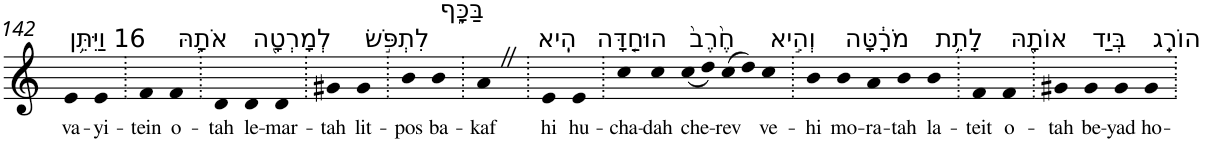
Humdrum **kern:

**kern	**text
*part1	*part1
*staff1	*staff1
*I"Piano	*
*I'Pno	*
!!LO:PB:g=z
*clefG2	*
*k[]	*
=142	=142
!LO:TX:a:t=16 וַיִּתֵּ֥ן	!
!	!LO:LY:b
4e	va-
!	!LO:LY:b
4e	-yi-
=143.	=143.
!	!LO:LY:b
4f	-tein
!LO:TX:a:t=אֹתָ֛הּ	!
!	!LO:LY:b
4f	o-
=144.	=144.
!	!LO:LY:b
4d	-tah
!LO:TX:a:t=לְמָרְטָ֖ה	!
!	!LO:LY:b
4d	le-
!	!LO:LY:b
4d	-mar-
=145.	=145.
!	!LO:LY:b
4g#X	-tah
!LO:TX:a:t=לִתְפֹּ֣שׂ	!
!	!LO:LY:b
4g#	lit-
=146.	=146.
!	!LO:LY:b
4b	-pos
!LO:TX:a:t=בַּכָּ֑ף	!
!	!LO:LY:b
4b	ba-
=147.	=147.
!	!LO:LY:b
4aZ	-kaf
=148.	=148.
!LO:TX:a:t=הִֽיא	!
!	!LO:LY:b
4e	hi
!LO:TX:a:t=הוּחַ֤דָּה	!
!	!LO:LY:b
4e	hu-
=149.	=149.
!	!LO:LY:b
4cc	-cha-
!	!LO:LY:b
4cc	-dah
!LO:TX:a:t=חֶ֙רֶב֙	!
!	!LO:LY:b
(<8cc	che-
8dd)	.
!	!LO:LY:b
(>8cc	-rev
8dd)	.
!LO:TX:a:t=וְהִ֣יא	!
!	!LO:LY:b
4cc	ve-
=150.	=150.
!	!LO:LY:b
4b	-hi
!LO:TX:a:t=מֹרָ֔טָּה	!
!	!LO:LY:b
4b	mo-
!	!LO:LY:b
4a	-ra-
!	!LO:LY:b
4b	-tah
!LO:TX:a:t=לָתֵ֥ת	!
!	!LO:LY:b
4b	la-
=151.	=151.
!	!LO:LY:b
4f	-teit
!LO:TX:a:t=אוֹתָ֖הּ	!
!	!LO:LY:b
4f	o-
=152.	=152.
!	!LO:LY:b
4g#X	-tah
!LO:TX:a:t=בְּיַד	!
!	!LO:LY:b
4g#	be-
!	!LO:LY:b
4g#	-yad
!LO:TX:a:t=הוֹרֵֽג	!
!	!LO:LY:b
4g#	ho-
=.	=.
*-	*-
